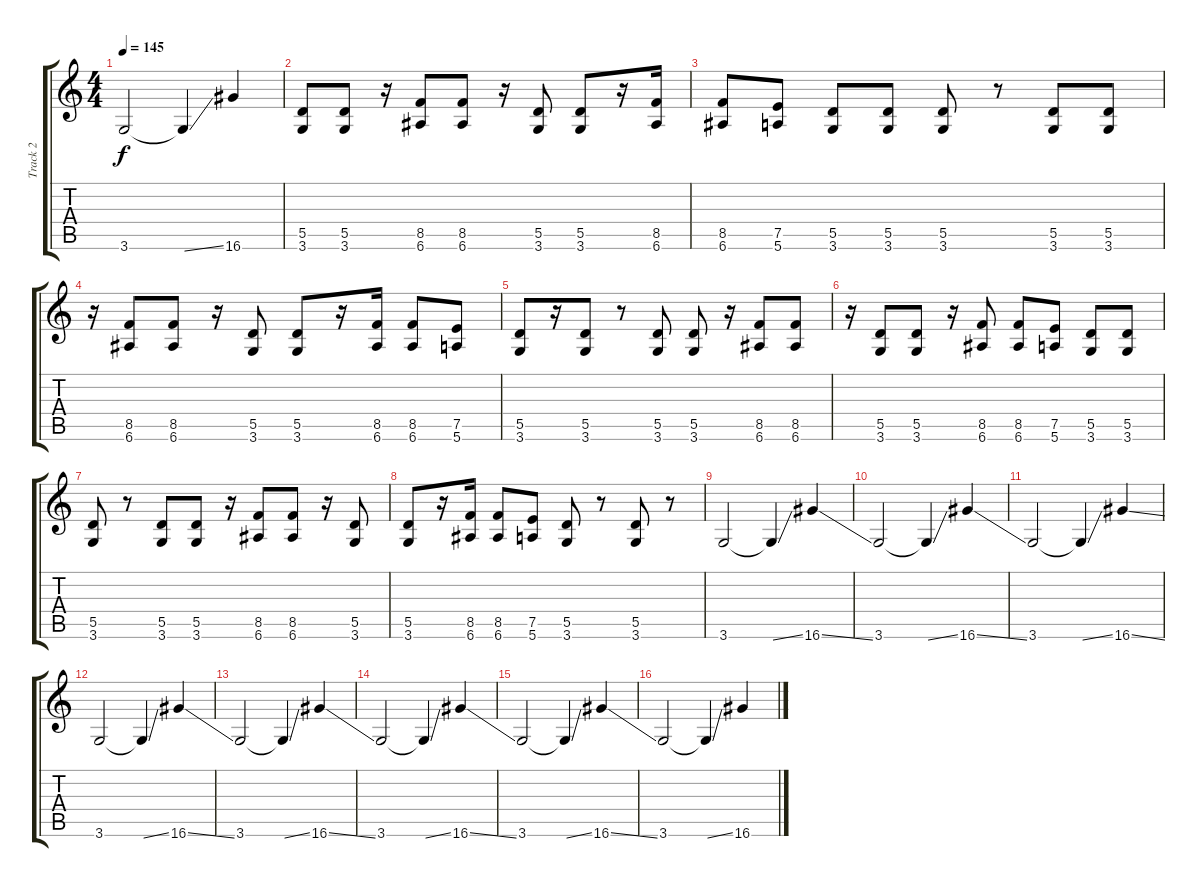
\track ("Track 2" "Track 2") {instrument distortionguitar}
\staff {score tabs}
\tuning (E4 B3 G3 D3 A2 E2) {hide}
\ts (4 4)
\tempo 145
\clef g2
\ks c
3.6.2{dy f} 3.6{ss t}.4 16.6.4 |
(5.5 3.6).8 (5.5 3.6).8 r.16 (8.5 6.6).8 (8.5 6.6).8 r.16 (5.5 3.6).8 (5.5 3.6).8 r.16 (8.5 6.6).16 |
(8.5 6.6).8 (7.5 5.6).8 (5.5 3.6).8 (5.5 3.6).8 (5.5 3.6).8 r.8 (5.5 3.6).8 (5.5 3.6).8 |
r.16 (8.5 6.6).8 (8.5 6.6).8 r.16 (5.5 3.6).8 (5.5 3.6).8 r.16 (8.5 6.6).16 (8.5 6.6).8 (7.5 5.6).8 |
(5.5 3.6).8 r.16 (5.5 3.6).8 r.8 (5.5 3.6).8 (5.5 3.6).8 r.16 (8.5 6.6).8 (8.5 6.6).8 |
r.16 (5.5 3.6).8 (5.5 3.6).8 r.16 (8.5 6.6).8 (8.5 6.6).8 (7.5 5.6).8 (5.5 3.6).8 (5.5 3.6).8 |
(5.5 3.6).8 r.8 (5.5 3.6).8 (5.5 3.6).8 r.16 (8.5 6.6).8 (8.5 6.6).8 r.16 (5.5 3.6).8 |
(5.5 3.6).8 r.16 (8.5 6.6).16 (8.5 6.6).8 (7.5 5.6).8 (5.5 3.6).8 r.8 (5.5 3.6).8 r.8 |
3.6.2 3.6{ss t}.4 16.6{ss}.4 |
3.6.2 3.6{ss t}.4 16.6{ss}.4 |
3.6.2 3.6{ss t}.4 16.6{ss}.4 |
3.6.2 3.6{ss t}.4 16.6{ss}.4 |
3.6.2 3.6{ss t}.4 16.6{ss}.4 |
3.6.2 3.6{ss t}.4 16.6{ss}.4 |
3.6.2 3.6{ss t}.4 16.6{ss}.4 |
3.6.2 3.6{ss t}.4 16.6.4
